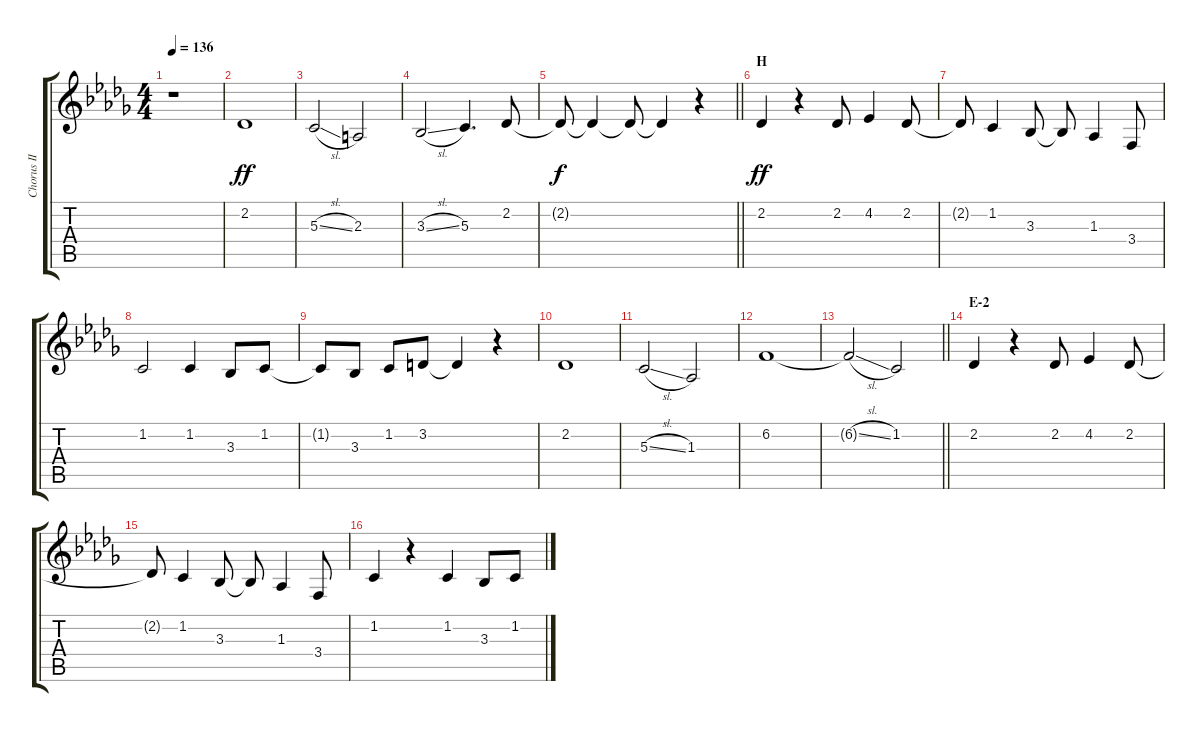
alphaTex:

\track ("Chorus II" "Chorus II") {instrument voiceoohs}
\staff {score tabs}
\tuning (E4 B3 G3 D3 A2 E2) {hide}
\ts (4 4)
\tempo 136
\clef g2
\ks db
r.1{dy ff} |
2.2.1 |
5.3{sl}.2 2.3.2 |
3.3{sl}.2 5.3.4{d} 2.2.8 |
\barLineRight lightlight
2.2{t}.8{dy f} 2.2{t}.4 2.2{t}.8 2.2{t}.4 r.4 |
\section ("" "H")
2.2.4{dy ff} r.4 2.2.8 4.2.4 2.2.8 |
2.2{t}.8 1.2.4 3.3.8 3.3{t}.8 1.3.4 3.4.8 |
1.2.2 1.2.4 3.3.8 1.2.8 |
1.2{t}.8 3.3.8 1.2.8 3.2.8 3.2{t}.4 r.4 |
2.2.1 |
5.3{sl}.2 1.3.2 |
6.2.1 |
\barLineRight lightlight
6.2{sl t}.2 1.2.2 |
\section ("" "E-2")
2.2.4 r.4 2.2.8 4.2.4 2.2.8 |
2.2{t}.8 1.2.4 3.3.8 3.3{t}.8 1.3.4 3.4.8 |
1.2.4 r.4 1.2.4 3.3.8 1.2.8
